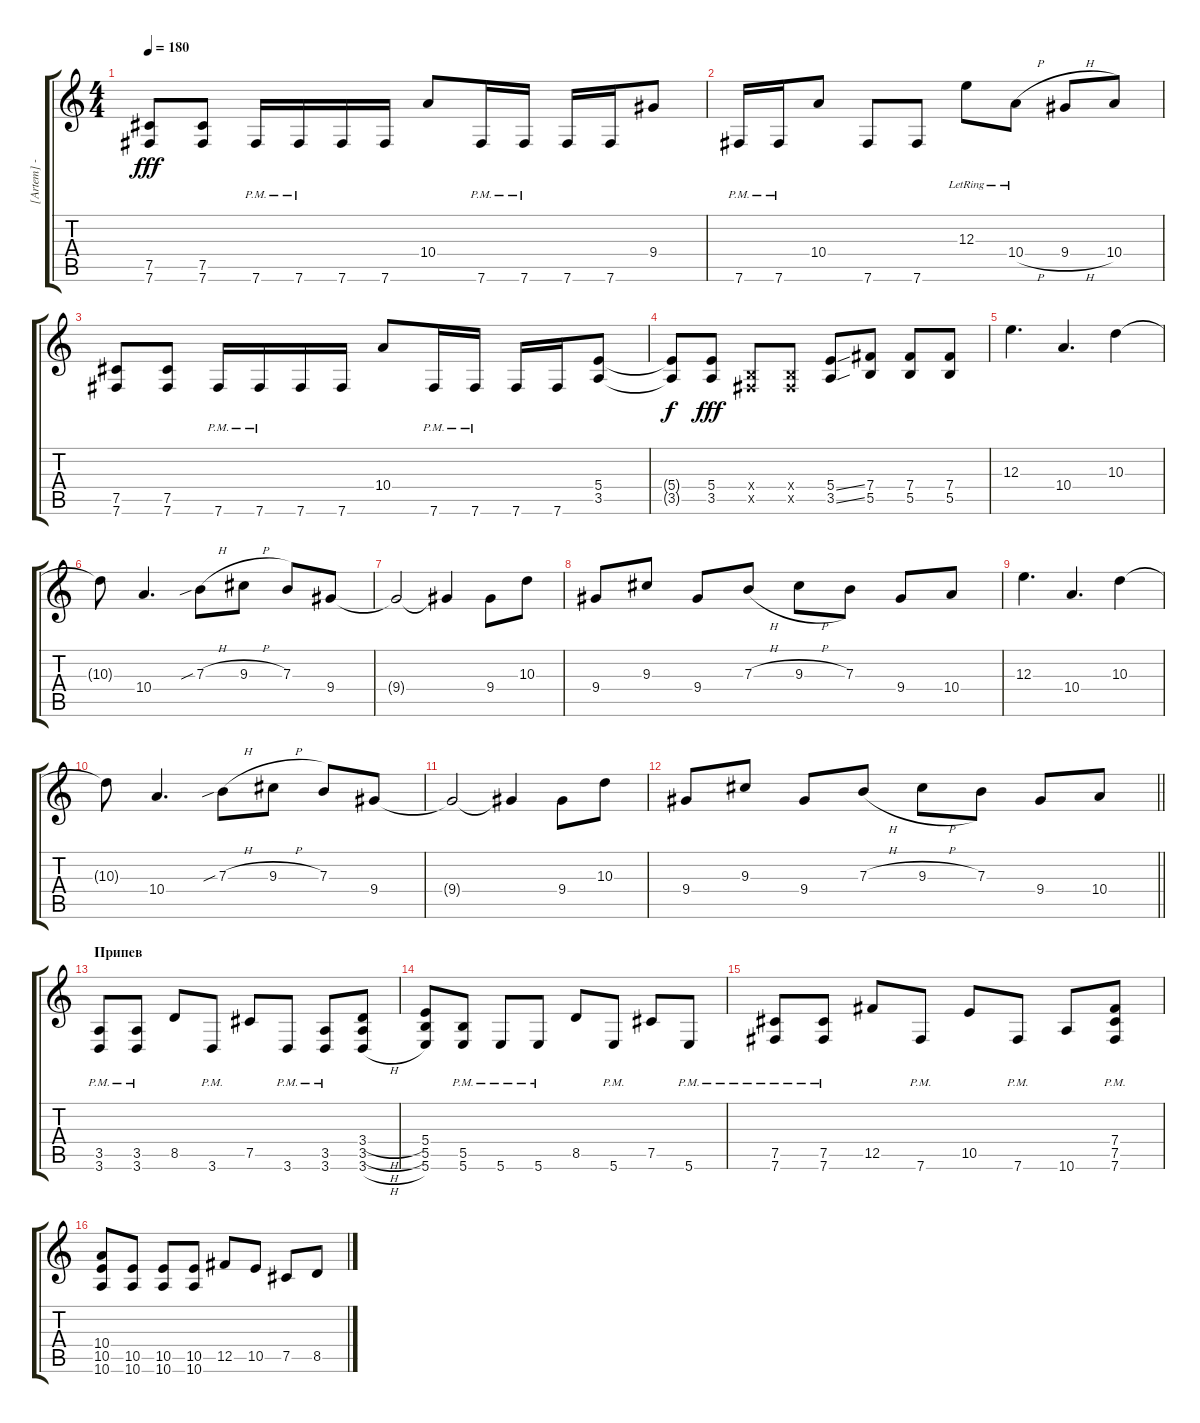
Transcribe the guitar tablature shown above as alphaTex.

\track ("[Artem] - Solo Gutiar " "[Artem] - ") {instrument overdrivenguitar}
\staff {score tabs}
\tuning (Db4 Ab3 E3 B2 Gb2 B1) {hide}
\ts (4 4)
\tempo 180
\clef g2
\ks c
(7.5 7.6).8{dy fff} (7.5 7.6).8 7.6{pm}.16 7.6{pm}.16 7.6.16 7.6.16 10.4.8 7.6{pm}.16 7.6{pm}.16 7.6.16 7.6.16 9.4.8 |
7.6{pm}.16 7.6{pm}.16 10.4.8 7.6.8 7.6.8 12.3{lr}.8 10.4{h lr}.8 9.4{h}.8 10.4.8 |
(7.5 7.6).8 (7.5 7.6).8 7.6{pm}.16 7.6{pm}.16 7.6.16 7.6.16 10.4.8 7.6{pm}.16 7.6{pm}.16 7.6.16 7.6.16 (5.4 3.5).8 |
(5.4{t} 3.5{t}).8{dy f} (5.4 3.5).8{dy fff} (0.4{x} 0.5{x}).8 (0.4{x} 0.5{x}).8 (5.4{ss} 3.5{ss}).8 (7.4 5.5).8 (7.4 5.5).8 (7.4 5.5).8 |
12.3.4{d} 10.4.4{d} 10.3.4 |
10.3{t}.8 10.4.4{d} 7.3{sib h}.8 9.3{h}.8 7.3.8 9.4.8 |
9.4{t}.2 9.4{t}.4 9.4.8 10.3.8 |
9.4.8 9.3.8 9.4.8 7.3{h}.8 9.3{h}.8 7.3.8 9.4.8 10.4.8 |
12.3.4{d} 10.4.4{d} 10.3.4 |
10.3{t}.8 10.4.4{d} 7.3{sib h}.8 9.3{h}.8 7.3.8 9.4.8 |
9.4{t}.2 9.4{t}.4 9.4.8 10.3.8 |
\barLineRight lightlight
9.4.8 9.3.8 9.4.8 7.3{h}.8 9.3{h}.8 7.3.8 9.4.8 10.4.8 |
\section ("" "Припев")
(3.5{pm} 3.6{pm}).8 (3.5{pm} 3.6{pm}).8 8.5.8 3.6{pm}.8 7.5.8 3.6{pm}.8 (3.5{pm} 3.6{pm}).8 (3.4{h} 3.5{h} 3.6{h}).8 |
(5.4 5.5 5.6).8 (5.5{pm} 5.6{pm}).8 5.6{pm}.8 5.6{pm}.8 8.5.8 5.6{pm}.8 7.5.8 5.6{pm}.8 |
(7.5{pm} 7.6{pm}).8 (7.5{pm} 7.6{pm}).8 12.5.8 7.6{pm}.8 10.5.8 7.6{pm}.8 10.6.8 (7.4 7.5 7.6{pm}).8 |
(10.4 10.5 10.6).8 (10.5 10.6).8 (10.5 10.6).8 (10.5 10.6).8 12.5.8 10.5.8 7.5.8 8.5.8
